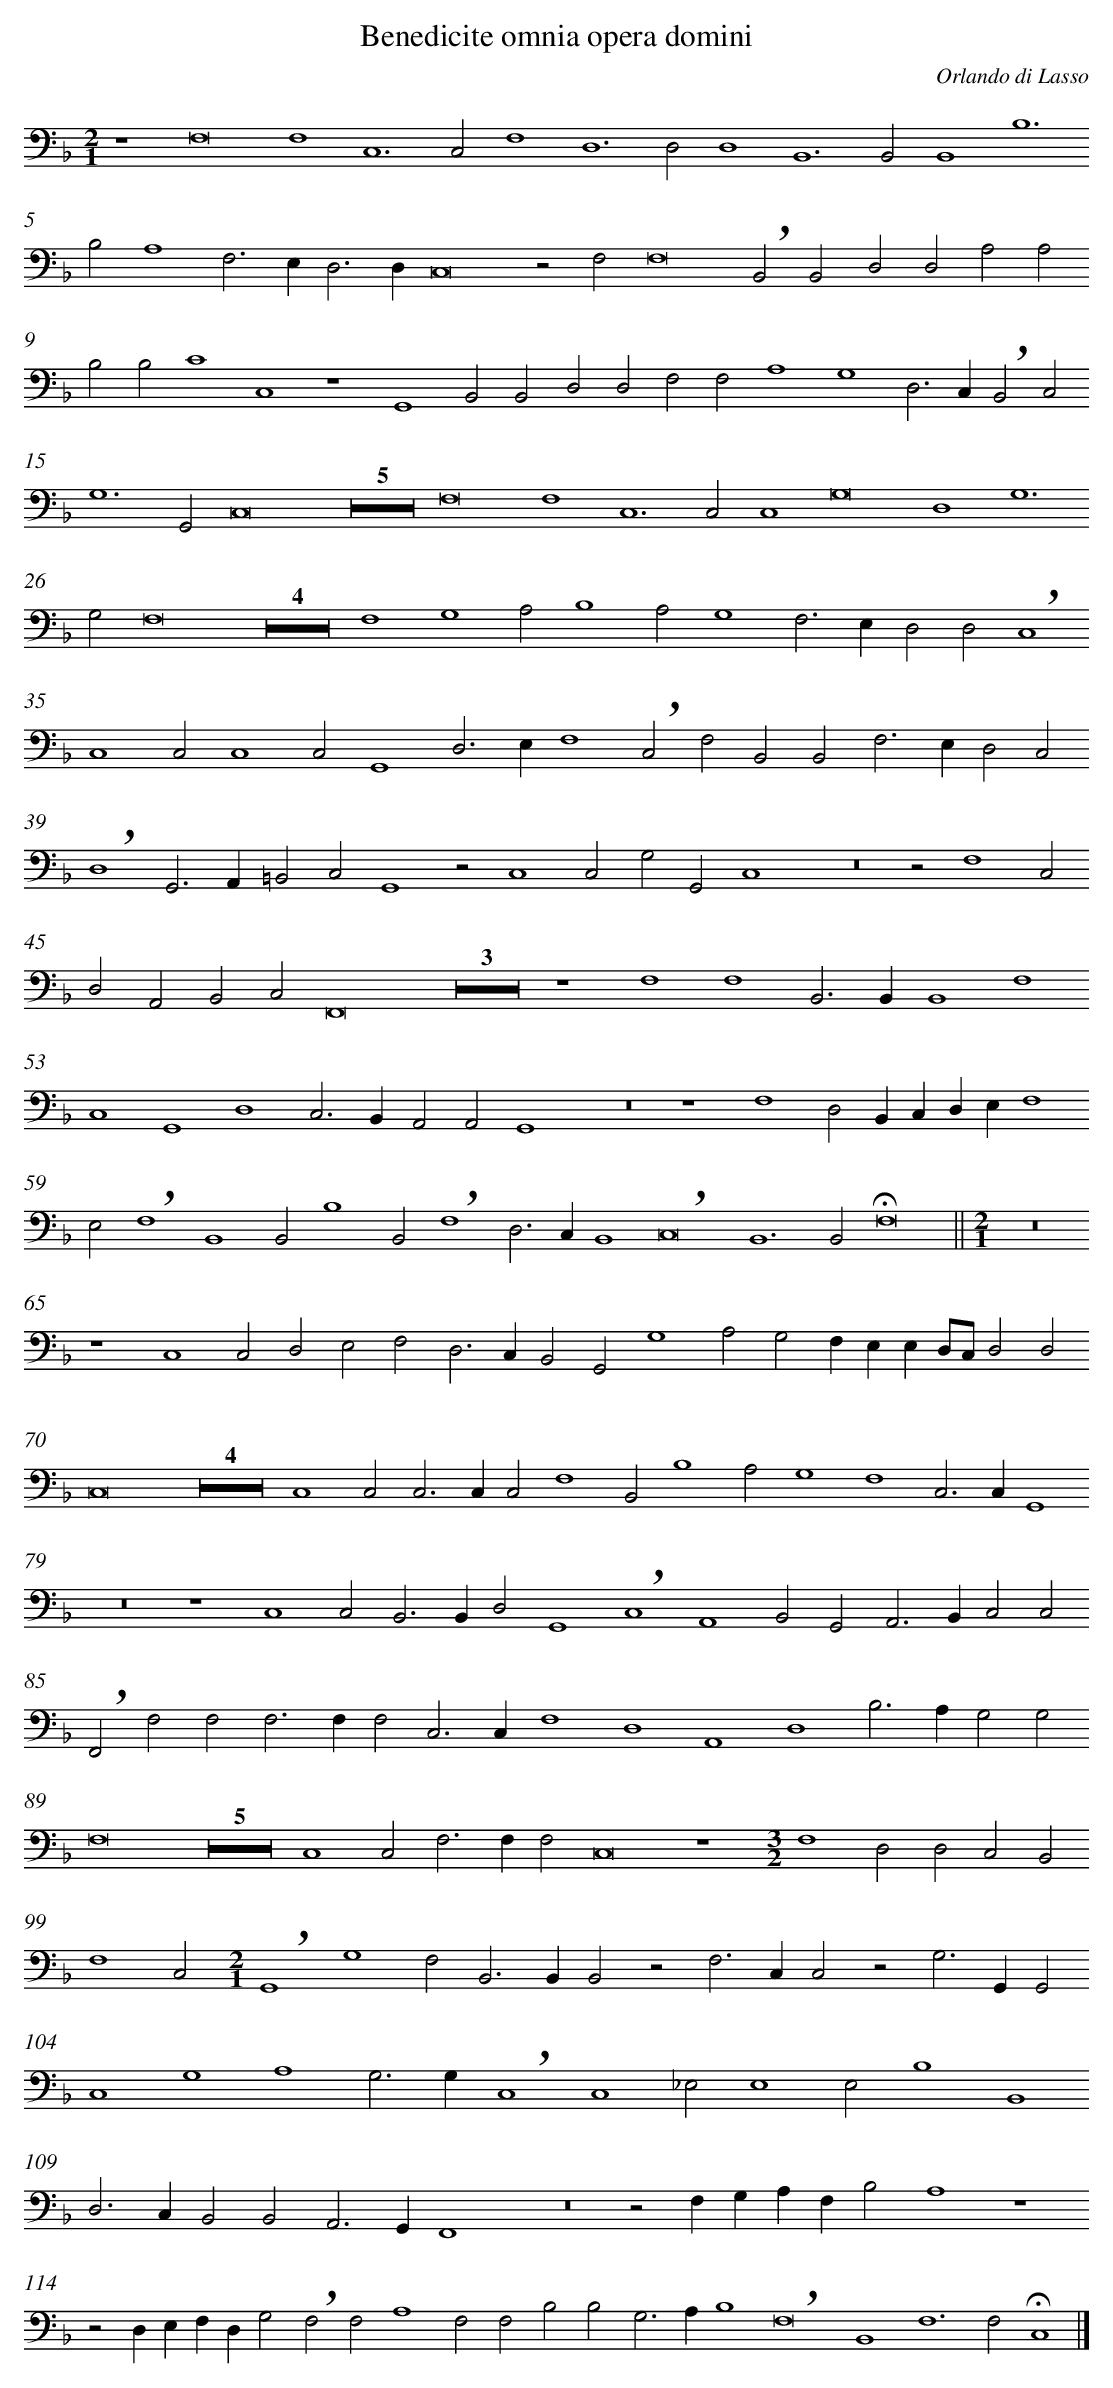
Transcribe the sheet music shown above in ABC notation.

X:1
T: Benedicite omnia opera domini
C: Orlando di Lasso
L: 1/4
M: 2/1
K: F clef=bass
z4F,8 [I:setbarnb 1][|]
F,4 [|]
C,6C,2 [|]
F,4D,6 [|]
D,2D,4 [|]
B,,6B,,2 [|]
B,,4B,6 [|]
B,2A,4 [|]
F,2>E,2D,3D, [|]
C,8 [|]
z2F,2F,8 [|]
!breath!B,,2B,,2 [|]
D,2D,2A,2A,2 [|]
B,2B,2C4 [|]
C,4z4 [|]
G,,4B,,2B,,2 [|]
D,2D,2F,2F,2 [|]
A,4G,4 [|]
D,2>C,2!breath!B,,2C,2 [|]
G,6G,,2 [|]
C,8 [|]
Z5 [|]
F,8 [|]
F,4C,6 [|]
C,2C,4 [|]
G,8 [|]
D,4G,6 [|]
G,2F,8 [|]
Z4 [|]
F,4G,4 [|]
A,2B,4A,2 [|]
G,4F,3E, [|]
D,2D,2!breath!C,4 [|]
C,4C,2C,4 [|]
C,2G,,4 [|]
D,2>E,2F,4 [|]
!breath!C,2F,2B,,2B,,2 [|]
F,2>E,2D,2C,2 [|]
!breath!D,4G,,3A,, [|]
=B,,2C,2G,,4 [|]
z2C,4C,2 [|]
G,2G,,2C,4 [|]
z8 [|]
z2F,4C,2 [|]
D,2A,,2B,,2C,2 [|]
F,,8 [|]
Z3 [|]
z4F,4 [|]
F,4B,,3B,, [|]
B,,4F,4 [|]
C,4G,,4 [|]
D,4C,3B,, [|]
A,,2A,,2G,,4 [|]
z8 [|]
z4F,4 [|]
D,2B,,C,D,E,F,4 [|]
E,2!breath!F,4 [|]
B,,4B,,2B,4 [|]
B,,2!breath!F,4 [|]
D,2>C,2B,,4 [|]
!breath!C,8 [|]
B,,6B,,2 [|]
!fermata!F,8 ||
[M:2/1]z8 [|]
z4C,4 [|]
C,2D,2E,2F,2 [|]
D,2>C,2B,,2G,,2 [|]
G,4A,2G,2 [|]
F,E,E,D,/C,/D,2D,2 [|]
C,8 [|]
Z4 [|]
C,4C,2C,3 [|]
C,C,2F,4 [|]
B,,2B,4A,2 [|]
G,4F,4 [|]
C,2>C,2G,,4 [|]
z8 [|]
z4C,4 [|]
C,2B,,2>B,,2D,2 [|]
G,,4!breath!C,4 [|]
A,,4B,,2G,,2 [|]
A,,2>B,,2C,2C,2 [|]
!breath!F,,2F,2F,2F,3 [|]
F,F,2C,3C, [|]
F,4D,4 [|]
A,,4D,4 [|]
B,2>A,2G,2G,2 [|]
F,8 [|]
Z5 [|]
C,4C,2F,3 [|]
F,F,2C,8 [|]
z4 [|]
[M:3/2]F,4D,2 [|]
D,2C,2B,,2 [|]
F,4C,2 [|]
[M:2/1]!breath!G,,4G,4 [|]
F,2B,,2>B,,2B,,2 [|]
z2F,2>C,2C,2 [|]
z2G,2>G,,2G,,2 [|]
C,4G,4 [|]
A,4G,3G, [|]
!breath!C,4C,4 [|]
_E,2E,4E,2 [|]
B,4B,,4 [|]
D,2>C,2B,,2B,,2 [|]
A,,2>G,,2F,,4 [|]
z8 [|]
z2F,G,A,F,B,2 [|]
A,4z4 [|]
z2D,E,F,D,G,2 [|]
!breath!F,2F,2A,4 [|]
F,2F,2B,2B,2 [|]
G,2>A,2B,4 [|]
!breath!F,8 [|]
B,,4F,6 [|]
F,2!fermata!C,4 |]
